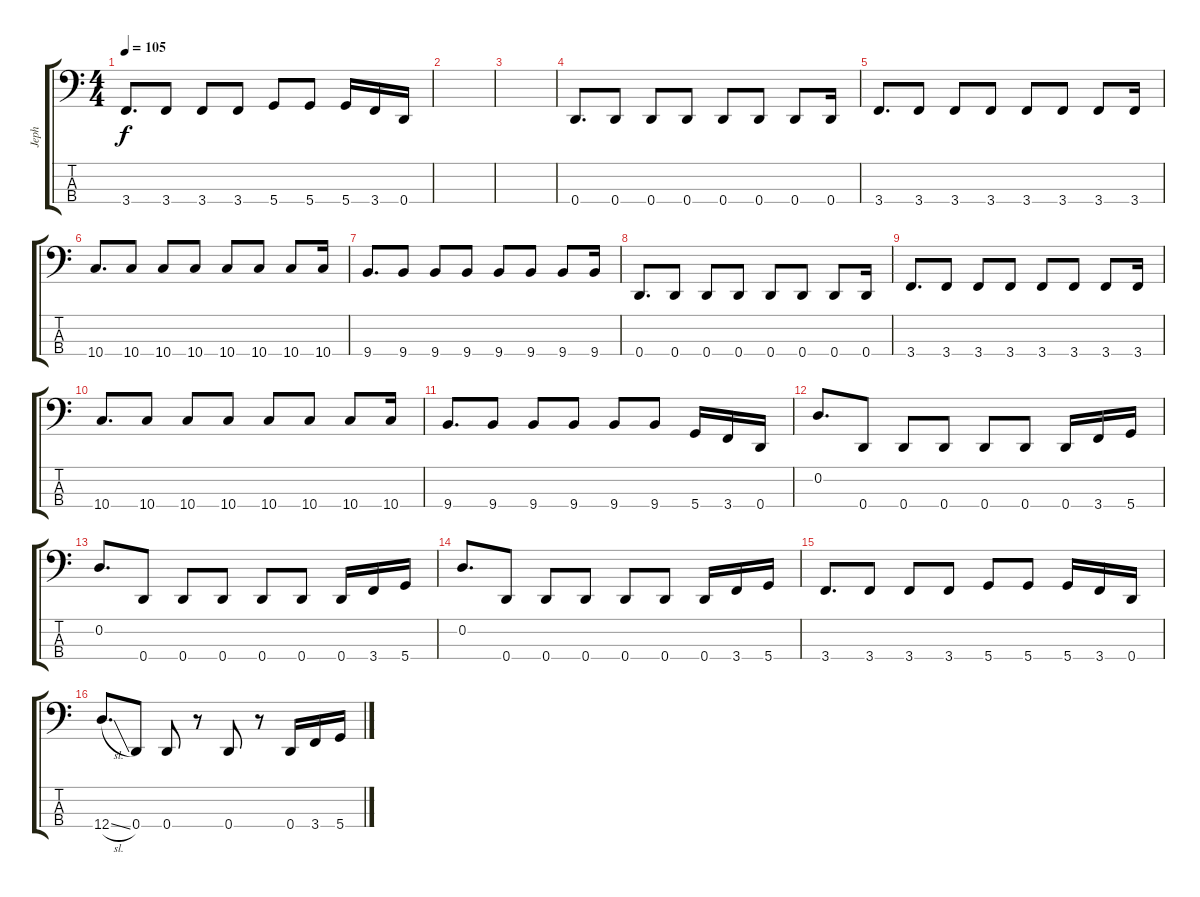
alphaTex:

\track ("Jeph" "Jeph") {instrument electricbassfinger}
\staff {score tabs}
\tuning (G2 D2 A1 D1) {hide}
\ts (4 4)
\tempo 105
\clef f4
\ks c
3.4.8{d dy f} 3.4.8 3.4.8 3.4.8 5.4.8 5.4.8 5.4.16 3.4.16 0.4.16 |
|
|
0.4.8{d} 0.4.8 0.4.8 0.4.8 0.4.8 0.4.8 0.4.8 0.4.16 |
3.4.8{d} 3.4.8 3.4.8 3.4.8 3.4.8 3.4.8 3.4.8 3.4.16 |
10.4.8{d} 10.4.8 10.4.8 10.4.8 10.4.8 10.4.8 10.4.8 10.4.16 |
9.4.8{d} 9.4.8 9.4.8 9.4.8 9.4.8 9.4.8 9.4.8 9.4.16 |
0.4.8{d} 0.4.8 0.4.8 0.4.8 0.4.8 0.4.8 0.4.8 0.4.16 |
3.4.8{d} 3.4.8 3.4.8 3.4.8 3.4.8 3.4.8 3.4.8 3.4.16 |
10.4.8{d} 10.4.8 10.4.8 10.4.8 10.4.8 10.4.8 10.4.8 10.4.16 |
9.4.8{d} 9.4.8 9.4.8 9.4.8 9.4.8 9.4.8 5.4.16 3.4.16 0.4.16 |
0.2.8{d} 0.4.8 0.4.8 0.4.8 0.4.8 0.4.8 0.4.16 3.4.16 5.4.16 |
0.2.8{d} 0.4.8 0.4.8 0.4.8 0.4.8 0.4.8 0.4.16 3.4.16 5.4.16 |
0.2.8{d} 0.4.8 0.4.8 0.4.8 0.4.8 0.4.8 0.4.16 3.4.16 5.4.16 |
3.4.8{d} 3.4.8 3.4.8 3.4.8 5.4.8 5.4.8 5.4.16 3.4.16 0.4.16 |
12.4{sl}.8{d} 0.4.8 0.4.8 r.8 0.4.8 r.8 0.4.16 3.4.16 5.4{sl}.16
